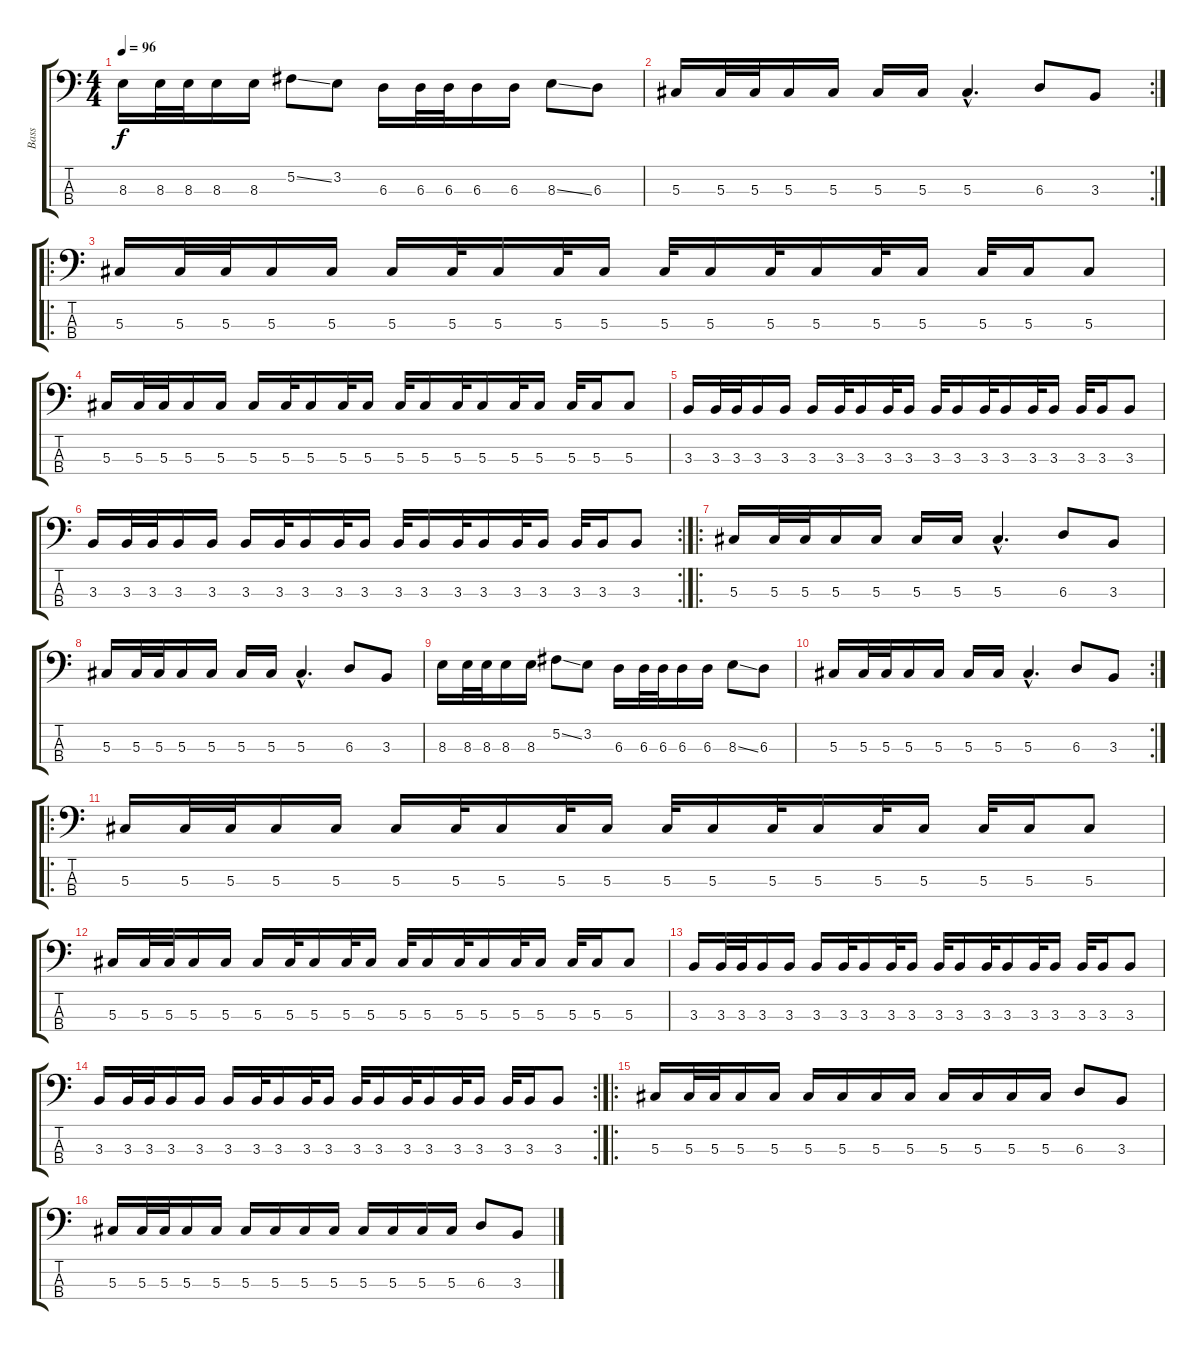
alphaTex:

\track ("Bass" "Bass") {instrument electricbassfinger}
\staff {score tabs}
\tuning (Gb2 Db2 Ab1 Eb1) {hide}
\ts (4 4)
\tempo 96
\clef f4
\ks c
8.3.16{dy f} 8.3.32 8.3.32 8.3.16 8.3.16 5.2{ss}.8 3.2.8 6.3.16 6.3.32 6.3.32 6.3.16 6.3.16 8.3{ss}.8 6.3.8 |
\rc 2
5.3.16 5.3.32 5.3.32 5.3.16 5.3.16 5.3.16 5.3.16 5.3{hac}.4{d} 6.3.8 3.3.8 |
\ro
5.3.16 5.3.32 5.3.32 5.3.16 5.3.16 5.3.16 5.3.32 5.3.16 5.3.32 5.3.16 5.3.32 5.3.16 5.3.32 5.3.16 5.3.32 5.3.16 5.3.32 5.3.16 5.3.8 |
5.3.16 5.3.32 5.3.32 5.3.16 5.3.16 5.3.16 5.3.32 5.3.16 5.3.32 5.3.16 5.3.32 5.3.16 5.3.32 5.3.16 5.3.32 5.3.16 5.3.32 5.3.16 5.3.8 |
3.3.16 3.3.32 3.3.32 3.3.16 3.3.16 3.3.16 3.3.32 3.3.16 3.3.32 3.3.16 3.3.32 3.3.16 3.3.32 3.3.16 3.3.32 3.3.16 3.3.32 3.3.16 3.3.8 |
\rc 2
3.3.16 3.3.32 3.3.32 3.3.16 3.3.16 3.3.16 3.3.32 3.3.16 3.3.32 3.3.16 3.3.32 3.3.16 3.3.32 3.3.16 3.3.32 3.3.16 3.3.32 3.3.16 3.3.8 |
\ro
5.3.16 5.3.32 5.3.32 5.3.16 5.3.16 5.3.16 5.3.16 5.3{hac}.4{d} 6.3.8 3.3.8 |
5.3.16 5.3.32 5.3.32 5.3.16 5.3.16 5.3.16 5.3.16 5.3{hac}.4{d} 6.3.8 3.3.8 |
8.3.16 8.3.32 8.3.32 8.3.16 8.3.16 5.2{ss}.8 3.2.8 6.3.16 6.3.32 6.3.32 6.3.16 6.3.16 8.3{ss}.8 6.3.8 |
\rc 2
5.3.16 5.3.32 5.3.32 5.3.16 5.3.16 5.3.16 5.3.16 5.3{hac}.4{d} 6.3.8 3.3.8 |
\ro
5.3.16 5.3.32 5.3.32 5.3.16 5.3.16 5.3.16 5.3.32 5.3.16 5.3.32 5.3.16 5.3.32 5.3.16 5.3.32 5.3.16 5.3.32 5.3.16 5.3.32 5.3.16 5.3.8 |
5.3.16 5.3.32 5.3.32 5.3.16 5.3.16 5.3.16 5.3.32 5.3.16 5.3.32 5.3.16 5.3.32 5.3.16 5.3.32 5.3.16 5.3.32 5.3.16 5.3.32 5.3.16 5.3.8 |
3.3.16 3.3.32 3.3.32 3.3.16 3.3.16 3.3.16 3.3.32 3.3.16 3.3.32 3.3.16 3.3.32 3.3.16 3.3.32 3.3.16 3.3.32 3.3.16 3.3.32 3.3.16 3.3.8 |
\rc 2
3.3.16 3.3.32 3.3.32 3.3.16 3.3.16 3.3.16 3.3.32 3.3.16 3.3.32 3.3.16 3.3.32 3.3.16 3.3.32 3.3.16 3.3.32 3.3.16 3.3.32 3.3.16 3.3.8 |
\ro
5.3.16 5.3.32 5.3.32 5.3.16 5.3.16 5.3.16 5.3.16 5.3.16 5.3.16 5.3.16 5.3.16 5.3.16 5.3.16 6.3.8 3.3.8 |
5.3.16 5.3.32 5.3.32 5.3.16 5.3.16 5.3.16 5.3.16 5.3.16 5.3.16 5.3.16 5.3.16 5.3.16 5.3.16 6.3.8 3.3.8
